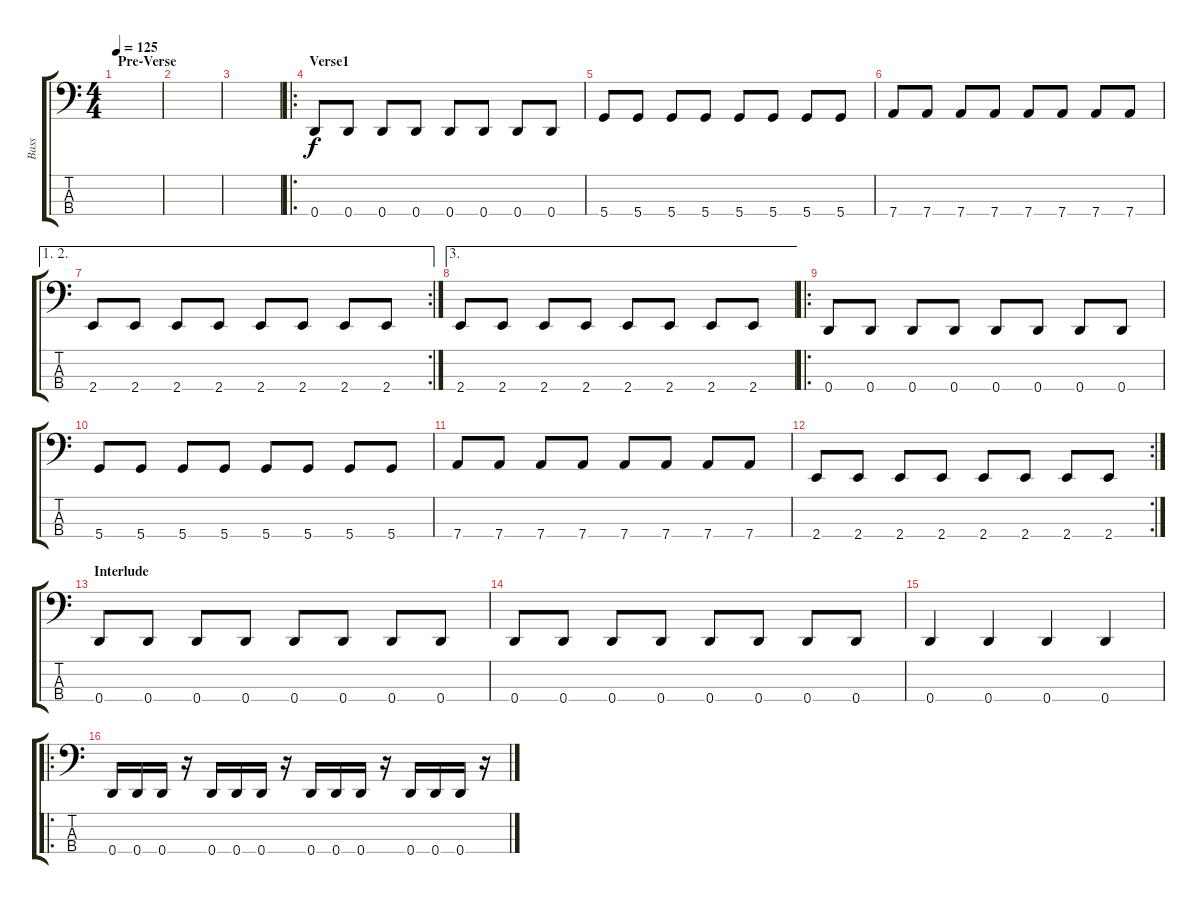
\track ("Bass" "Bass") {instrument electricbasspick}
\staff {score tabs}
\tuning (F2 C2 G1 D1) {hide}
\ts (4 4)
\section ("" "Pre-Verse")
\tempo 125
\clef f4
\ks c
|
|
|
\ro
\section ("" "Verse1")
0.4.8{instrument electricbasspick} 0.4.8 0.4.8 0.4.8 0.4.8 0.4.8 0.4.8 0.4.8 |
5.4.8 5.4.8 5.4.8 5.4.8 5.4.8 5.4.8 5.4.8 5.4.8 |
7.4.8 7.4.8 7.4.8 7.4.8 7.4.8 7.4.8 7.4.8 7.4.8 |
\ae (1 2)
\rc 2
2.4.8 2.4.8 2.4.8 2.4.8 2.4.8 2.4.8 2.4.8 2.4.8 |
\ae 3
2.4.8 2.4.8 2.4.8 2.4.8 2.4.8 2.4.8 2.4.8 2.4.8 |
\ro
0.4.8 0.4.8 0.4.8 0.4.8 0.4.8 0.4.8 0.4.8 0.4.8 |
5.4.8 5.4.8 5.4.8 5.4.8 5.4.8 5.4.8 5.4.8 5.4.8 |
7.4.8 7.4.8 7.4.8 7.4.8 7.4.8 7.4.8 7.4.8 7.4.8 |
\rc 2
2.4.8 2.4.8 2.4.8 2.4.8 2.4.8 2.4.8 2.4.8 2.4.8 |
\section ("" "Interlude")
0.4.8 0.4.8 0.4.8 0.4.8 0.4.8 0.4.8 0.4.8 0.4.8 |
0.4.8 0.4.8 0.4.8 0.4.8 0.4.8 0.4.8 0.4.8 0.4.8 |
0.4.4 0.4.4 0.4.4 0.4.4 |
\ro
0.4.16 0.4.16 0.4.16 r.16 0.4.16 0.4.16 0.4.16 r.16 0.4.16 0.4.16 0.4.16 r.16 0.4.16 0.4.16 0.4.16 r.16
